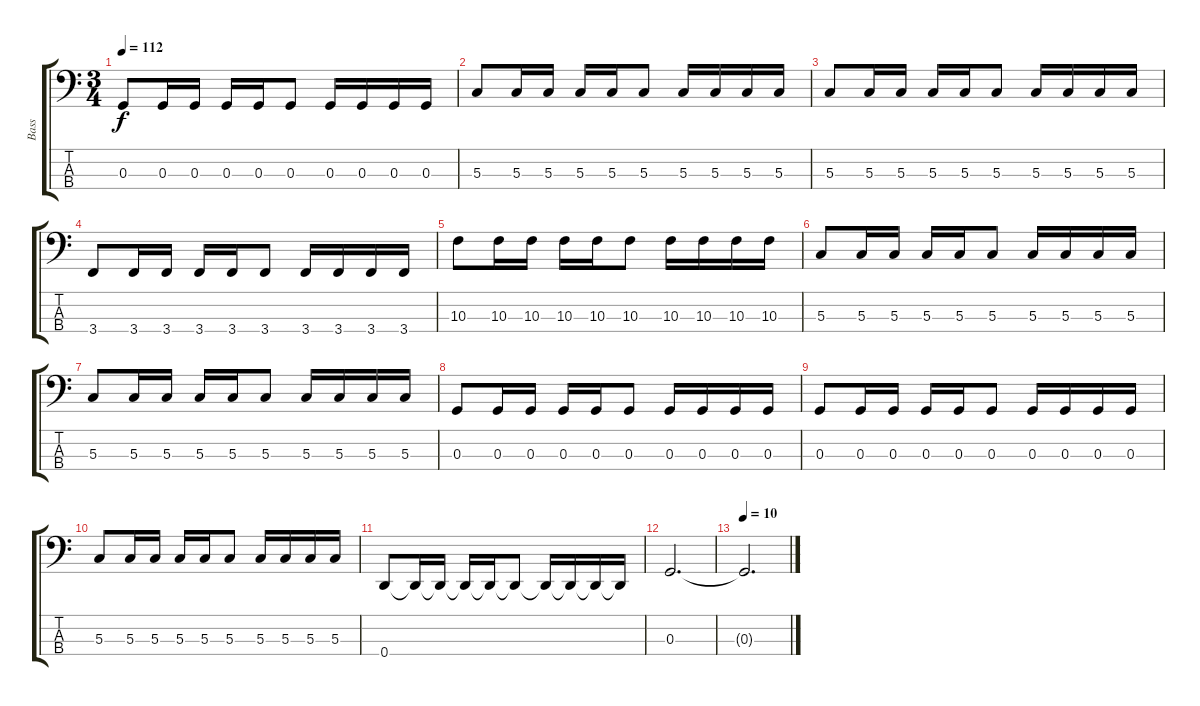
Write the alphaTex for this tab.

\track ("Bass" "Bass") {instrument electricbassfinger}
\staff {score tabs}
\tuning (F2 C2 G1 D1) {hide}
\ts (3 4)
\tempo 112
\clef f4
\ks c
0.3.8{dy f} 0.3.16 0.3.16 0.3.16 0.3.16 0.3.8 0.3.16 0.3.16 0.3.16 0.3.16 |
5.3.8 5.3.16 5.3.16 5.3.16 5.3.16 5.3.8 5.3.16 5.3.16 5.3.16 5.3.16 |
5.3.8 5.3.16 5.3.16 5.3.16 5.3.16 5.3.8 5.3.16 5.3.16 5.3.16 5.3.16 |
3.4.8 3.4.16 3.4.16 3.4.16 3.4.16 3.4.8 3.4.16 3.4.16 3.4.16 3.4.16 |
10.3.8 10.3.16 10.3.16 10.3.16 10.3.16 10.3.8 10.3.16 10.3.16 10.3.16 10.3.16 |
5.3.8 5.3.16 5.3.16 5.3.16 5.3.16 5.3.8 5.3.16 5.3.16 5.3.16 5.3.16 |
5.3.8 5.3.16 5.3.16 5.3.16 5.3.16 5.3.8 5.3.16 5.3.16 5.3.16 5.3.16 |
0.3.8 0.3.16 0.3.16 0.3.16 0.3.16 0.3.8 0.3.16 0.3.16 0.3.16 0.3.16 |
0.3.8 0.3.16 0.3.16 0.3.16 0.3.16 0.3.8 0.3.16 0.3.16 0.3.16 0.3.16 |
5.3.8 5.3.16 5.3.16 5.3.16 5.3.16 5.3.8 5.3.16 5.3.16 5.3.16 5.3.16 |
0.4.8 0.4{t}.16 0.4{t}.16 0.4{t}.16 0.4{t}.16 0.4{t}.8 0.4{t}.16 0.4{t}.16 0.4{t}.16 0.4{t}.16 |
0.3.2{d} |
\tempo 10
0.3{t}.2{d}
